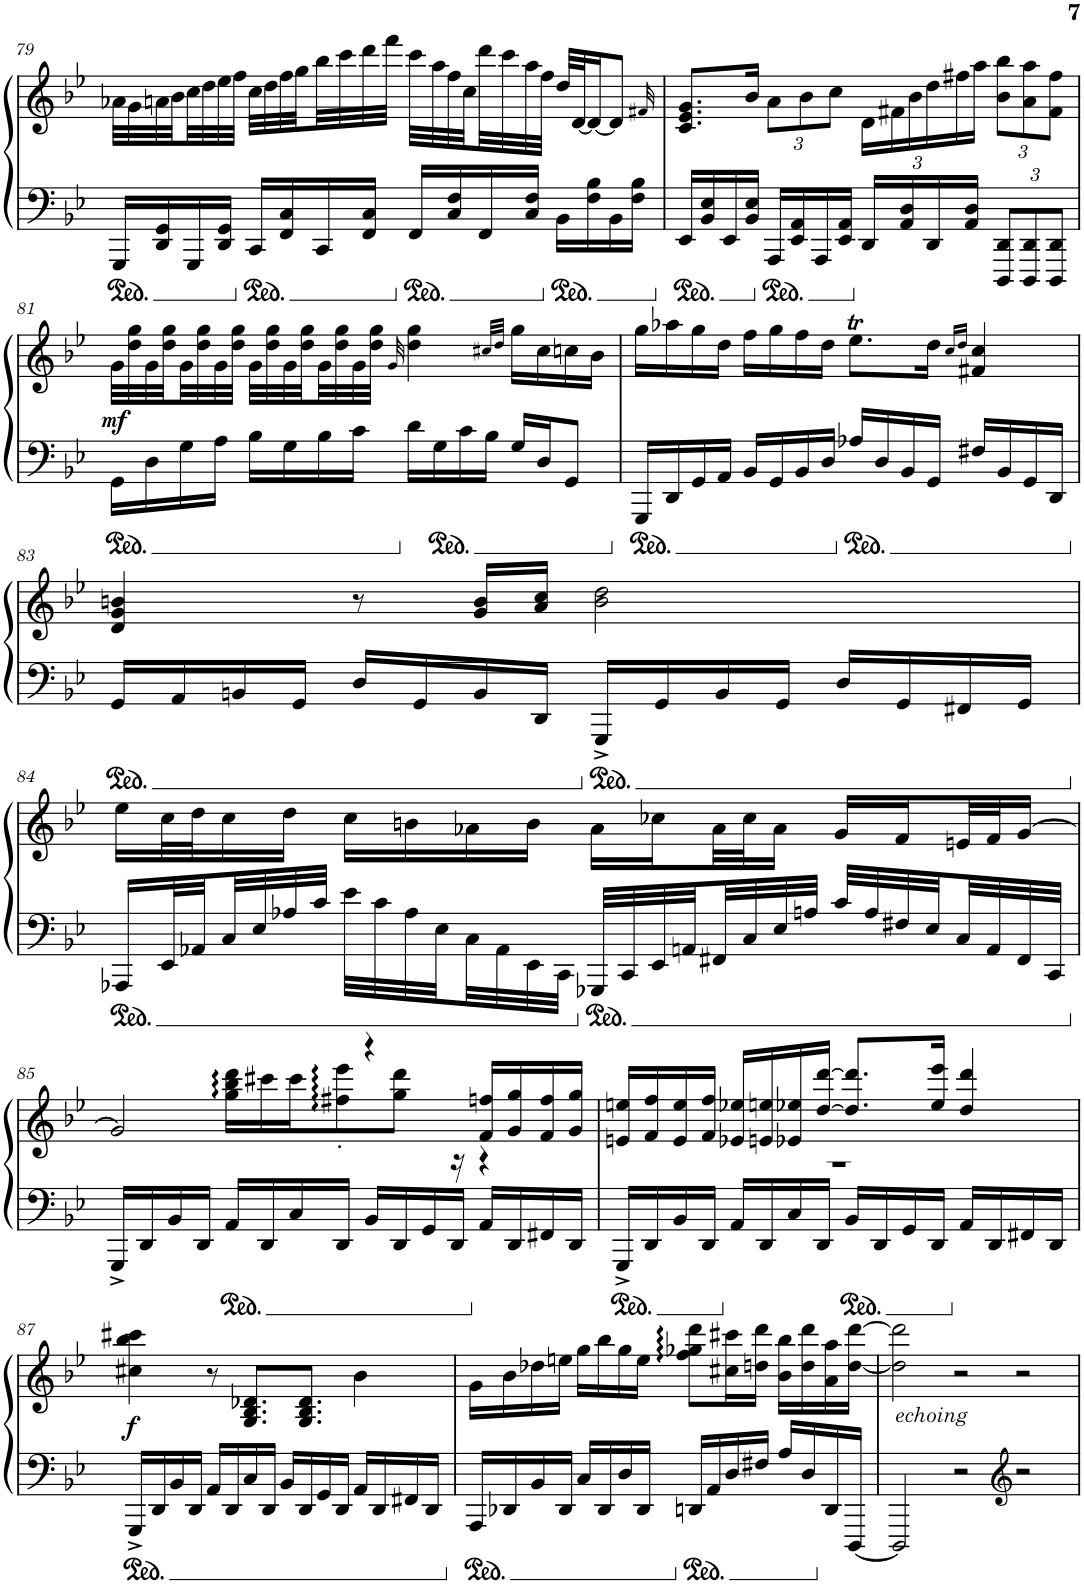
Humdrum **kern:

**kern	**kern	**dynam
*part1	*part1	*part1
*staff2	*staff1	*staff1/2
*I"Piano	*	*
*I'Pno.	*	*
!!LO:PB:g=z
*clefF4	*clefG2	*
*k[b-e-]	*k[b-e-]	*
*M4/4	*M4/4	*
=79	=79	=79
16GGG/LL	32a-X\LLL	.
.	32g\	.
16DD/ 16GG/	32an\	.
.	32b-\	.
16GGG/	32cc\	.
.	32dd\	.
16DD/ 16GG/JJ	32ee-\	.
.	32ff\JJJ	.
16CC/LL	32cc\LLL	.
.	32dd\	.
16FF/ 16C/	32ff\	.
.	32gg\	.
16CC/	32bb-\	.
.	32ccc\	.
16FF/ 16C/JJ	32ddd\	.
.	32fff\JJJ	.
16FF/LL	32ccc\LLL	.
.	32aa\	.
16C/ 16F/	32ff\	.
.	32cc\	.
16FF/	32ddd\	.
.	32ccc\	.
16C/ 16F/JJ	32aa\	.
.	32ff\JJJ	.
16BB-\LL	32dd/LLL	.
.	[32d/J	.
16F\ 16B-\	16d/J_	.
16BB-\	8d/J]	.
16F\ 16B-\JJ	.	.
.	32qf#X/	.
=80	=80	=80
16EE-/LL	8.c/ 8.e-/ 8.g/L	.
16BB-/ 16E-/	.	.
16EE-/	.	.
16BB-/ 16E-/JJ	16b-/Jk	.
*	*Xbrackettup	*
16AAA/LL	12a\L	.
16EE-/ 16AA/	.	.
.	12b-\	.
16AAA/	.	.
.	12cc\J	.
16EE-/ 16AA/JJ	.	.
16DD/LL	24d\LL	.
.	24f#X\	.
16AA/ 16D/	.	.
.	24b-\	.
16DD/	24dd\	.
.	24ff#X\	.
16AA/ 16D/JJ	.	.
.	24aa\JJ	.
*Xbrackettup	*	*
12DDD/ 12DD/L	12b-\ 12bb-\L	.
12DDD/ 12DD/	12a\ 12aa\	.
12DDD/ 12DD/J	12f#\ 12ff#\J	.
!!LO:LB:g=z
=81	=81	=81
!	!	!LO:DY:b
16GG\LL	32g\LLL	mf
.	32dd\ 32gg\	.
16D\	32g\	.
.	32dd\ 32gg\	.
16G\	32g\	.
.	32dd\ 32gg\	.
16A\JJ	32g\	.
.	32dd\ 32gg\JJJ	.
16B-\LL	32g\LLL	.
.	32dd\ 32gg\	.
16G\	32g\	.
.	32dd\ 32gg\	.
16B-\	32g\	.
.	32dd\ 32gg\	.
16c\JJ	32g\	.
.	32dd\ 32gg\JJJ	.
.	32qg/	.
16d\LL	4dd\ 4gg\	.
16G\	.	.
16c\	.	.
16B-\JJ	.	.
.	32qcc#X/LLL	.
.	32qdd/JJJ	.
16G/LL	16gg\LL	.
16D/J	16cc#\	.
8GG/J	16ccn\	.
.	16b-\JJ	.
=82	=82	=82
16GGG/LL	16gg\LL	.
16DD/	16aa-X\	.
16GG/	16gg\	.
16AA/JJ	16dd\JJ	.
16BB-/LL	16ff\LL	.
16GG/	16gg\	.
16BB-/	16ff\	.
16D/JJ	16dd\JJ	.
16A-X/LL	8.ee-T\L	.
16D/	.	.
16BB-/	.	.
16GG/JJ	16dd\Jk	.
.	16qcc/LL	.
.	16qdd/JJ	.
16F#X/LL	4f#X/ 4cc/	.
16BB-/	.	.
16GG/	.	.
16DD/JJ	.	.
!!LO:LB:g=z
=83	=83	=83
16GG/LL	4d/ 4g/ 4bn/	.
16AA/	.	.
16BBn/	.	.
16GG/JJ	.	.
16D/LL	8r	.
16GG/	.	.
16BB/	16g/ 16b/LL	.
16DD/JJ	16a/ 16cc/JJ	.
16GGG^/LL	2b\ 2dd\	.
16GG/	.	.
16BB/	.	.
16GG/JJ	.	.
16D/LL	.	.
16GG/	.	.
16FF#X/	.	.
16GG/JJ	.	.
!!LO:LB:g=z
=84	=84	=84
16AAA-X/LL	16ee-\LL	.
32EE-/L	32cc\L	.
32AA-X/	32dd\J	.
32C/	16cc\	.
32E-/	.	.
32A-X/	16dd\JJ	.
32c/JJJ	.	.
32e-\LLL	16cc\LL	.
32c\	.	.
32A-\	16bn\	.
32E-\	.	.
32C\	16a-X\	.
32AA-\	.	.
32EE-\	16b\JJ	.
32CC\JJJ	.	.
32GGG-X/LLL	16a-\LL	.
32CC/	.	.
32EE-/	16cc-X\	.
32AAn/	.	.
32FF#X/	32a-\L	.
32C/	32cc-\J	.
32E-/	16a-\JJ	.
32An/JJJ	.	.
32c/LLL	16g/LL	.
32A/	.	.
32F#X/	16f/	.
32E-/	.	.
32C/	32en/L	.
32AA/	32f/J	.
32FF#/	[16g/JJ	.
32CC/JJJ	.	.
!!LO:LB:g=z
=85	=85	=85
*	*^	*
16GGG^/LL	2g/]	4ryy	.
16DD/	.	.	.
16BB-/	.	.	.
16DD/JJ	.	.	.
16AA/LL	.	16gg\ 16bb-\ 16ddd\LL	.
16DD/	.	16ccc#X\	.
16C/	.	16ccc#\J	.
16DD/JJ	.	8ff#X\' 8eee-\'	.
16BB-/LL	4r	.	.
16DD/	.	8gg\ 8ddd\J	.
16GG/	.	.	.
16DD/JJ	.	16r	.
16AA/LL	16f/ 16ffn/LL	4r	.
16DD/	16g/ 16gg/	.	.
16FF#X/	16f/ 16ff/	.	.
16DD/JJ	16g/ 16gg/JJ	.	.
=86	=86	=86	=86
16GGG^/LL	16en/ 16een/LL	1r	.
16DD/	16f/ 16ff/	.	.
16BB-/	16e/ 16ee/	.	.
16DD/JJ	16f/ 16ff/JJ	.	.
16AA/LL	16e-X/ 16ee-X/LL	.	.
16DD/	16en/ 16een/	.	.
16C/	16e-X/ 16ee-X/	.	.
16DD/JJ	[16dd/ [16ddd/JJ	.	.
16BB-/LL	8.dd/] 8.ddd/]L	.	.
16DD/	.	.	.
16GG/	.	.	.
16DD/JJ	16ee-/ 16eee-/Jk	.	.
16AA/LL	4dd/ 4ddd/	.	.
16DD/	.	.	.
16FF#X/	.	.	.
16DD/JJ	.	.	.
*	*v	*v	*
!!LO:LB:g=z
=87	=87	=87
!	!	!LO:DY:b
16GGG^/LL	4cc#X\ 4bb-\ 4ccc#X\	f
16DD/	.	.
16BB-/	.	.
16DD/JJ	.	.
16AA/LL	8r	.
16DD/	.	.
16C/	8.G/ 8.B-/ 8.d-X/L	.
16DD/JJ	.	.
16BB-/LL	.	.
16DD/	8.G/ 8.B-/ 8.d-/J	.
16GG/	.	.
16DD/JJ	.	.
16AA/LL	4b-\	.
16DD/	.	.
16FF#X/	.	.
16DD/JJ	.	.
=88	=88	=88
16AAA/LL	16g\LL	.
16DD-X/	16b-\	.
16BB-/	16dd-X\	.
16DD-/JJ	16een\JJ	.
16C/LL	16gg\LL	.
16DD-/	16bb-\	.
16D/	16gg\	.
16DD-/JJ	16ee\JJ	.
16DDn/LL	8ff\ 8gg-X\ 8ddd\L	.
16AA/	.	.
16D/	16cc#X\ 16ccc#X\L	.
16F#X/JJ	16ddn\ 16ddd\JJ	.
16A/LL	16b-\ 16bb-\LL	.
16D/	16dd\ 16ddd\	.
16DD/	16a\ 16aa\	.
[16DDD/JJ	[16dd\ [16ddd\JJ	.
=89	=89	=89
!	!LO:TX:b:i:t=echoing	!
2DDD/]	2dd\] 2ddd\]	.
2r	2r	.
*clefG2	*	*
2r	2r	.
=	=	=
*-	*-	*-
